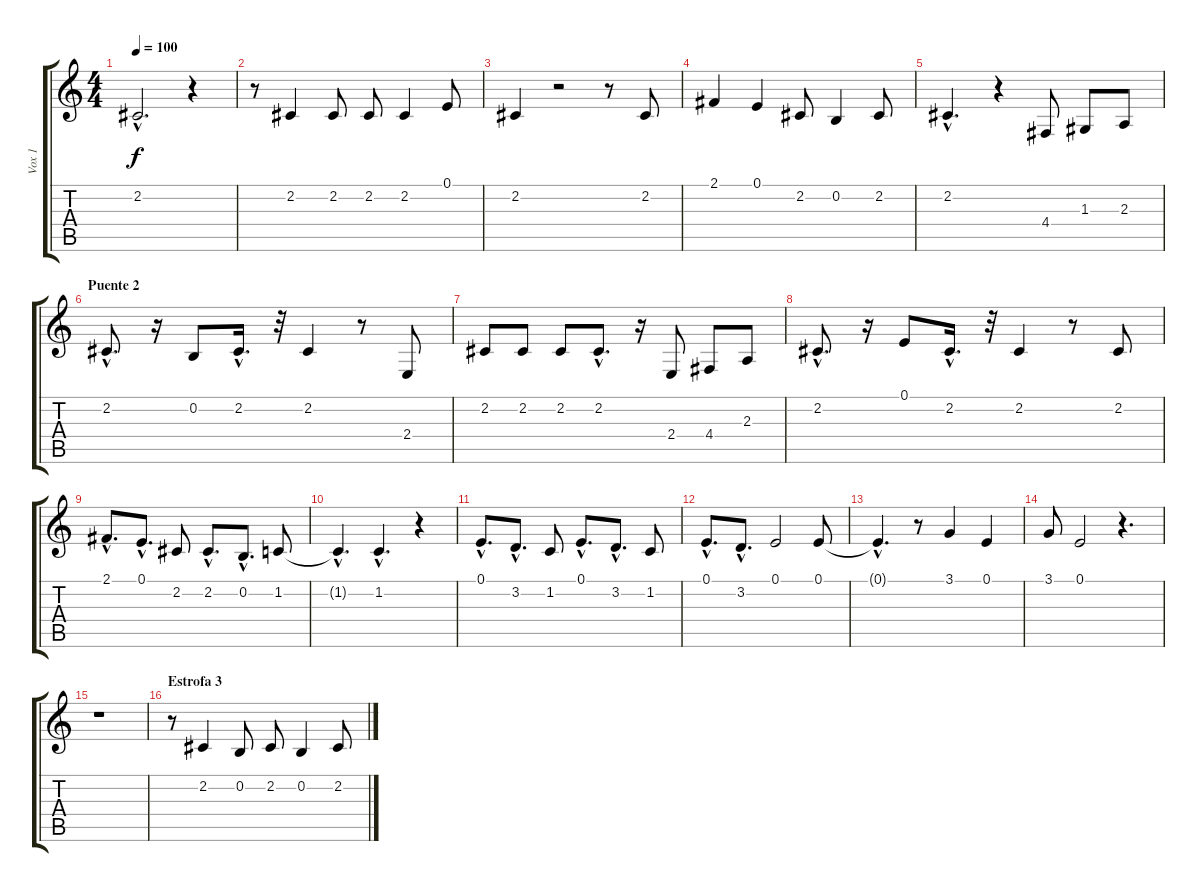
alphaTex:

\track ("Vox 1" "Vox 1") {instrument harmonica}
\staff {score tabs}
\tuning (E4 B3 G3 D3 A2 E2) {hide}
\ts (4 4)
\tempo 100
\clef g2
\ks c
2.2{hac}.2{d dy f} r.4 |
r.8 2.2.4 2.2.8 2.2.8 2.2.4 0.1.8 |
2.2.4 r.2 r.8 2.2.8 |
2.1.4 0.1.4 2.2.8 0.2.4 2.2.8 |
2.2{hac}.4{d} r.4 4.4.8 1.3.8 2.3.8 |
\section ("" "Puente 2")
2.2{hac}.8{d} r.16 0.2.8 2.2{hac}.16{d} r.32 2.2.4 r.8 2.4.8 |
2.2.8 2.2.8 2.2.8 2.2{hac}.8{d} r.16 2.4.8 4.4.8 2.3.8 |
2.2{hac}.8{d} r.16 0.1.8 2.2{hac}.16{d} r.32 2.2.4 r.8 2.2.8 |
2.1{hac}.8{d} 0.1{hac}.8{d} 2.2.8 2.2{hac}.8{d} 0.2{hac}.8{d} 1.2.8 |
1.2{hac t}.4{d} 1.2{hac}.4{d} r.4 |
0.1{hac}.8{d} 3.2{hac}.8{d} 1.2.8 0.1{hac}.8{d} 3.2{hac}.8{d} 1.2.8 |
0.1{hac}.8{d} 3.2{hac}.8{d} 0.1.2 0.1.8 |
0.1{hac t}.4{d} r.8 3.1.4 0.1.4 |
3.1.8 0.1.2 r.4{d} |
r.1 |
\section ("" "Estrofa 3")
r.8 2.2.4 0.2.8 2.2.8 0.2.4 2.2.8
